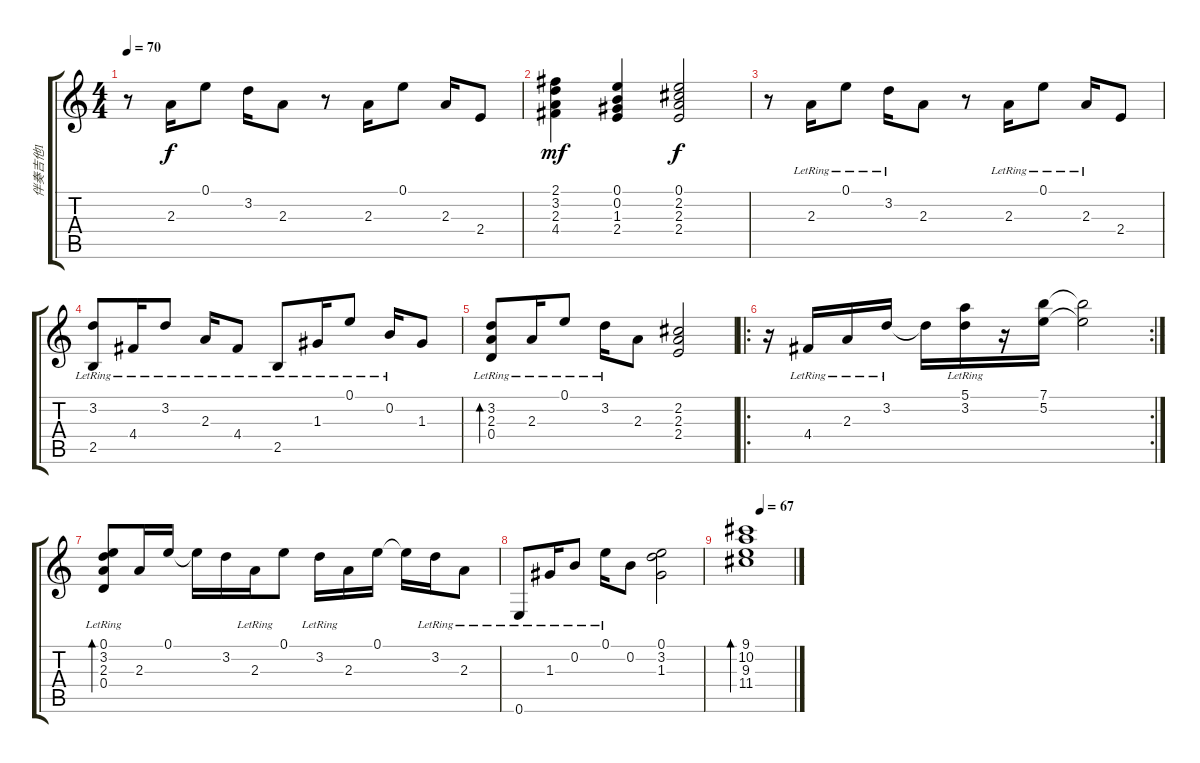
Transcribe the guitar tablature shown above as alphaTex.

\track ("伴奏吉他1" "伴奏吉他1") {instrument acousticguitarsteel}
\staff {score tabs}
\tuning (E4 B3 G3 D3 A2 E2) {hide}
\ts (4 4)
\tempo 70
\clef g2
\ks c
r.8{dy f} 2.3.16 0.1.8 3.2.16 2.3.8 r.8 2.3.16 0.1.8 2.3.16 2.4.8 |
(2.1 3.2 2.3 4.4).4{dy mf} (0.1 0.2 1.3 2.4).4 (0.1 2.2 2.3 2.4).2{dy f} |
r.8 2.3{lr}.16 0.1{lr}.8 3.2{lr}.16 2.3.8 r.8 2.3{lr}.16 0.1{lr}.8 2.3{lr}.16 2.4.8 |
(3.2{lr} 2.5{lr}).8 4.4{lr}.16 3.2{lr}.8 2.3{lr}.16 4.4{lr}.8 2.5{lr}.8 1.3{lr}.16 0.1{lr}.8 0.2{lr}.16 1.3.8 |
(3.2{lr} 2.3 0.4{lr}).8{bd 60} 2.3{lr}.16 0.1{lr}.8 3.2{lr}.16 2.3.8 (2.2 2.3 2.4).2 |
\ro
\rc 2
r.16 4.4{lr}.16 2.3{lr}.16 3.2{lr}.16 3.2{t}.16 (5.1{lr} 3.2).16 r.16 (7.1 5.2).16 (7.1{t} 5.2{t}).2 |
(0.1{lr} 3.2{lr} 2.3 0.4{lr}).8{bd 60} 2.3.16 0.1.16 0.1{t}.16 3.2.16 2.3{lr}.16 0.1.8 3.2{lr}.16 2.3.16 0.1.16 0.1{t}.16 3.2{lr}.16 2.3{lr}.8 |
0.6{lr}.8 1.3{lr}.16 0.2{lr}.8 0.1{lr}.16 0.2.8 (0.1 3.2 1.3).2 |
\tempo (67 0.3125)
(9.1 10.2 9.3 11.4).1{bd 240}
